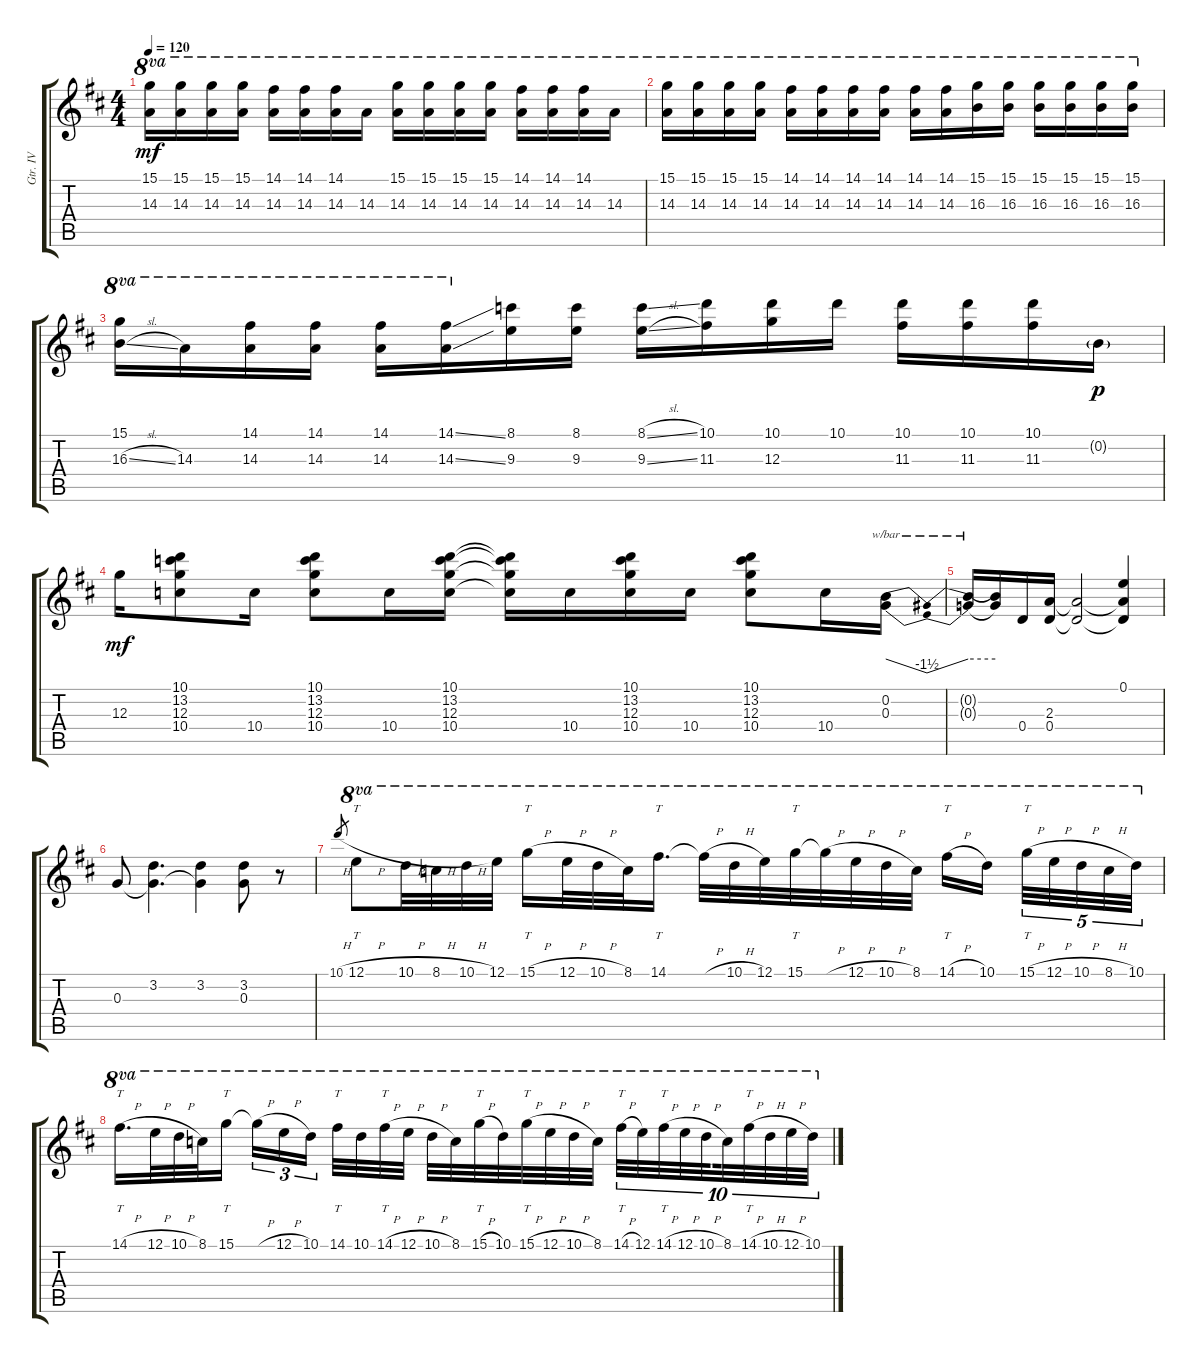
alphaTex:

\track ("Gtr. IV" "Gtr. IV") {instrument distortionguitar}
\staff {score tabs}
\tuning (E4 B3 G3 D3 A2 E2) {hide}
\ts (4 4)
\tempo 120
\clef g2
\ks d
(15.1 14.3).16{ot 8va dy mf} (15.1 14.3).16{ot 8va} (15.1 14.3).16{ot 8va} (15.1 14.3).16{ot 8va} (14.1 14.3).16{ot 8va} (14.1 14.3).16{ot 8va} (14.1 14.3).16{ot 8va} 14.3.16{ot 8va} (15.1 14.3).16{ot 8va} (15.1 14.3).16{ot 8va} (15.1 14.3).16{ot 8va} (15.1 14.3).16{ot 8va} (14.1 14.3).16{ot 8va} (14.1 14.3).16{ot 8va} (14.1 14.3).16{ot 8va} 14.3.16{ot 8va} |
(15.1 14.3).16{ot 8va} (15.1 14.3).16{ot 8va} (15.1 14.3).16{ot 8va} (15.1 14.3).16{ot 8va} (14.1 14.3).16{ot 8va} (14.1 14.3).16{ot 8va} (14.1 14.3).16{ot 8va} (14.1 14.3).16{ot 8va} (14.1 14.3).16{ot 8va} (14.1 14.3).16{ot 8va} (15.1 16.3).16{ot 8va} (15.1 16.3).16{ot 8va} (15.1 16.3).16{ot 8va} (15.1 16.3).16{ot 8va} (15.1 16.3).16{ot 8va} (15.1 16.3).16{ot 8va} |
(15.1 16.3{sl}).16{ot 8va} 14.3.16{ot 8va} (14.1 14.3).16{ot 8va} (14.1 14.3).16{ot 8va} (14.1 14.3).16{ot 8va} (14.1{ss} 14.3{ss}).16{ot 8va} (8.1 9.3).16 (8.1 9.3).16 (8.1{sl} 9.3{sl}).16 (10.1 11.3).16 (10.1 12.3).16 10.1.16 (10.1 11.3).16 (10.1 11.3).16 (10.1 11.3).16 0.2{g}.16{dy p} |
12.3.16{dy mf} (10.1 13.2 12.3 10.4).8 10.4.16 (10.1 13.2 12.3 10.4).8 10.4.16 (10.1 13.2 12.3 10.4).16 (10.1{t} 13.2{t} 12.3{t} 10.4{t}).16 10.4.16 (10.1 13.2 12.3 10.4).16 10.4.16 (10.1 13.2 12.3 10.4).8 10.4.16 (0.2 0.3).16{tbe (dip default 0 0 30 -6 60 0)} |
(0.2{t} 0.3{t}).16{tbe (hold default 0 0 60 0)} (0.2{t} 0.3{t}).16 0.4.16 (2.3 0.4).16 (2.3{t} 0.4{t}).2 (0.1 2.3{t} 0.4{t}).4 |
0.3.8 (3.2 0.3{t}).4{d} (3.2 0.3{t}).4 (3.2 0.3).8 r.8 |
10.1{h}.8{gr} 12.1{h}.8{tt ot 8va} 10.1{h}.32{ot 8va} 8.1{h}.32{ot 8va} 10.1{h}.32{ot 8va} 12.1.32{ot 8va} 15.1{h}.16{tt ot 8va} 12.1{h}.32{ot 8va} 10.1{h}.32{ot 8va} 8.1.32{ot 8va} 14.1.16{tt d ot 8va} 14.1{h t}.32{ot 8va} 10.1{h}.32{ot 8va} 12.1.32{ot 8va} 15.1.32{tt ot 8va} 15.1{h t}.32{ot 8va} 12.1{h}.32{ot 8va} 10.1{h}.32{ot 8va} 8.1.32{ot 8va} 14.1{h}.16{tt ot 8va} 10.1.16{ot 8va beam splitsecondary} 15.1{h}.32{tt tu (5 4) ot 8va} 12.1{h}.32{tu (5 4) ot 8va} 10.1{h}.32{tu (5 4) ot 8va} 8.1{h}.32{tu (5 4) ot 8va} 10.1.32{tu (5 4) ot 8va} |
14.1{h}.16{tt d ot 8va} 12.1{h}.32{ot 8va} 10.1{h}.32{ot 8va} 8.1.32{ot 8va} 15.1.16{tt ot 8va} 15.1{h t}.16{tu (3 2) ot 8va} 12.1{h}.16{tu (3 2) ot 8va} 10.1.16{tu (3 2) ot 8va beam splitsecondary} 14.1.32{tt ot 8va} 10.1.32{ot 8va} 14.1{h}.32{tt ot 8va} 12.1{h}.32{ot 8va} 10.1{h}.32{ot 8va} 8.1.32{ot 8va} 15.1{h}.32{tt ot 8va} 10.1.32{ot 8va} 15.1{h}.32{tt ot 8va} 12.1{h}.32{ot 8va} 10.1{h}.32{ot 8va} 8.1.32{ot 8va} 14.1{h}.32{tt tu (10 8) ot 8va} 12.1.32{tu (10 8) ot 8va} 14.1{h}.32{tt tu (10 8) ot 8va} 12.1{h}.32{tu (10 8) ot 8va} 10.1{h}.32{tu (10 8) ot 8va beam splitsecondary} 8.1.32{tu (10 8) ot 8va} 14.1{h}.32{tt tu (10 8) ot 8va} 10.1{h}.32{tu (10 8) ot 8va} 12.1{h}.32{tu (10 8) ot 8va} 10.1.32{tu (10 8) ot 8va}
